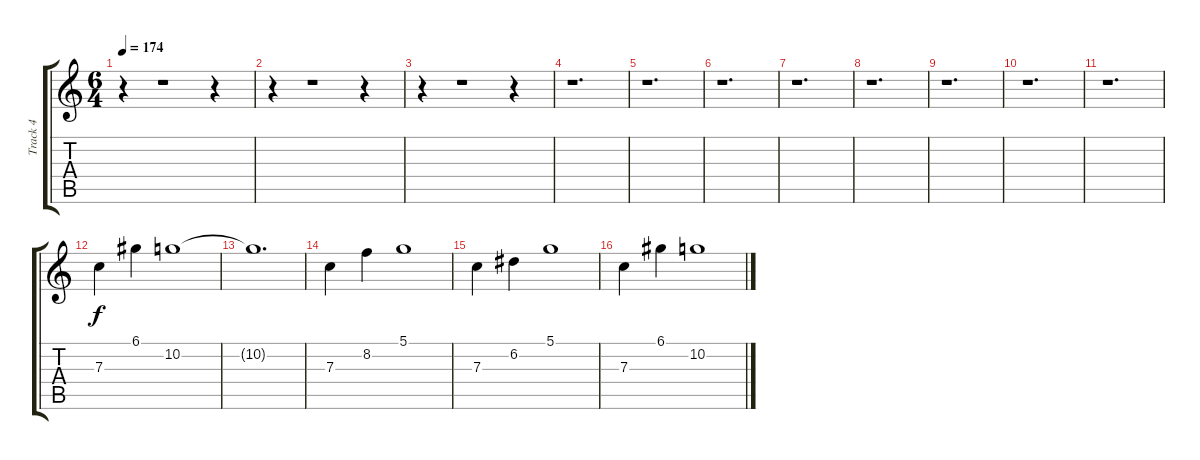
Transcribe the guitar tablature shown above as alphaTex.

\track ("Track 4" "Track 4") {instrument electricguitarjazz}
\staff {score tabs}
\tuning (D4 A3 F3 C3 G2 C2) {hide}
\ts (6 4)
\tempo 174
\clef g2
\ks c
r.4{dy f} r.1 r.4 |
r.4 r.1 r.4 |
r.4 r.1 r.4 |
r.1{d} |
r.1{d} |
r.1{d} |
r.1{d} |
r.1{d} |
r.1{d} |
r.1{d} |
r.1{d} |
7.3.4 6.1.4 10.2.1 |
10.2{t}.1{d} |
7.3.4 8.2.4 5.1.1 |
7.3.4 6.2.4 5.1.1 |
7.3.4 6.1.4 10.2.1
